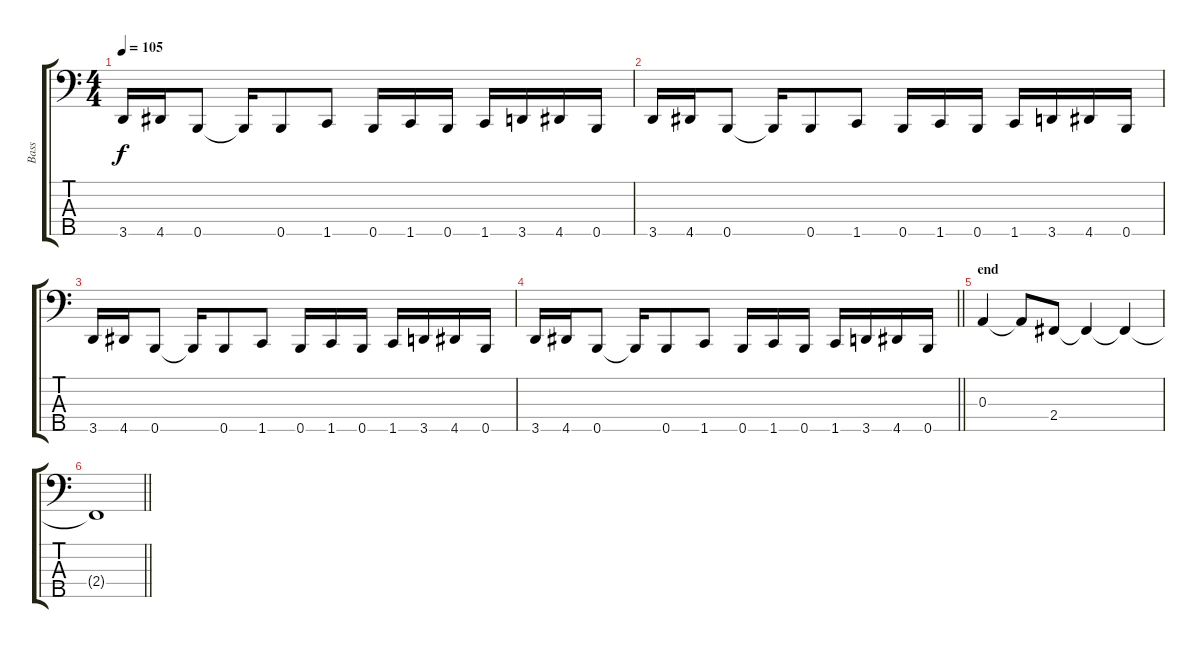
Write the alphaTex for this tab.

\track ("Bass" "Bass") {instrument electricbasspick}
\staff {score tabs}
\tuning (G2 D2 A1 E1 B0) {hide}
\ts (4 4)
\tempo 105
\clef f4
\ks c
3.5.16{dy f} 4.5.16 0.5.8 0.5{t}.16 0.5.8 1.5.8 0.5.16 1.5.16 0.5.16 1.5.16 3.5.16 4.5.16 0.5.16 |
3.5.16 4.5.16 0.5.8 0.5{t}.16 0.5.8 1.5.8 0.5.16 1.5.16 0.5.16 1.5.16 3.5.16 4.5.16 0.5.16 |
3.5.16 4.5.16 0.5.8 0.5{t}.16 0.5.8 1.5.8 0.5.16 1.5.16 0.5.16 1.5.16 3.5.16 4.5.16 0.5.16 |
\barLineRight lightlight
3.5.16 4.5.16 0.5.8 0.5{t}.16 0.5.8 1.5.8 0.5.16 1.5.16 0.5.16 1.5.16 3.5.16 4.5.16 0.5.16 |
\section ("" "end")
0.3.4 0.3{t}.8 2.4.8 2.4{t}.4 2.4{t}.4 |
\barLineRight lightlight
2.4{t}.1
